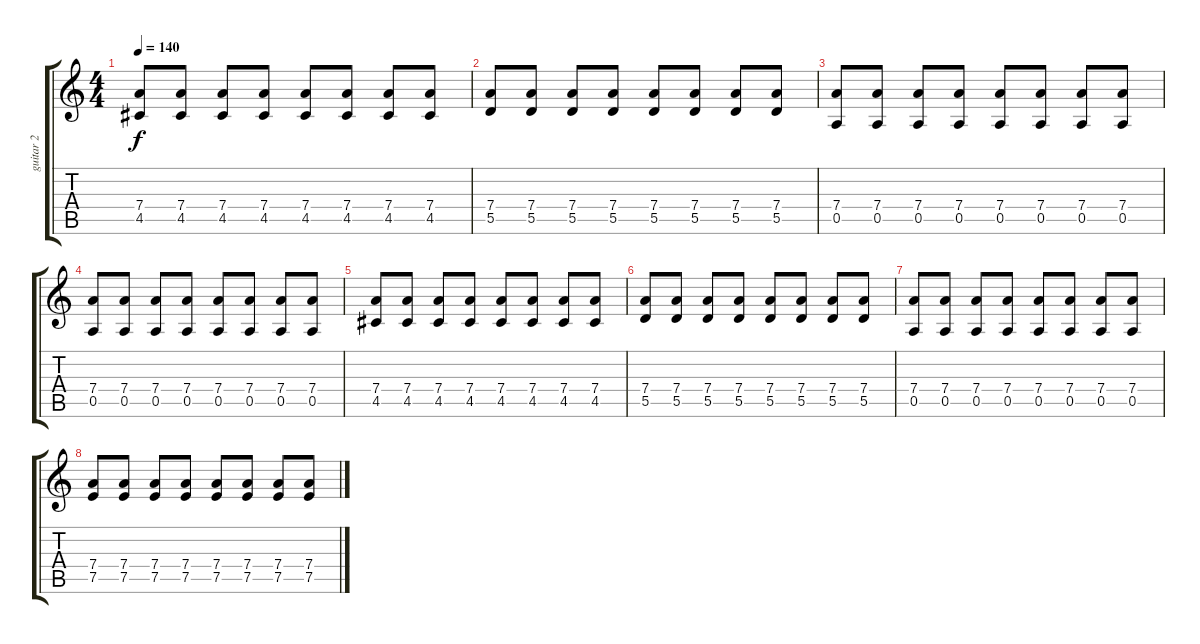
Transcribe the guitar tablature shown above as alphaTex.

\track ("guitar 2" "guitar 2") {instrument electricguitarjazz}
\staff {score tabs}
\tuning (E4 B3 G3 D3 A2 E2) {hide}
\ts (4 4)
\tempo 140
\clef g2
\ks c
(7.4 4.5).8{dy f} (7.4 4.5).8 (7.4 4.5).8 (7.4 4.5).8 (7.4 4.5).8 (7.4 4.5).8 (7.4 4.5).8 (7.4 4.5).8 |
(7.4 5.5).8 (7.4 5.5).8 (7.4 5.5).8 (7.4 5.5).8 (7.4 5.5).8 (7.4 5.5).8 (7.4 5.5).8 (7.4 5.5).8 |
(7.4 0.5).8 (7.4 0.5).8 (7.4 0.5).8 (7.4 0.5).8 (7.4 0.5).8 (7.4 0.5).8 (7.4 0.5).8 (7.4 0.5).8 |
(7.4 0.5).8 (7.4 0.5).8 (7.4 0.5).8 (7.4 0.5).8 (7.4 0.5).8 (7.4 0.5).8 (7.4 0.5).8 (7.4 0.5).8 |
(7.4 4.5).8 (7.4 4.5).8 (7.4 4.5).8 (7.4 4.5).8 (7.4 4.5).8 (7.4 4.5).8 (7.4 4.5).8 (7.4 4.5).8 |
(7.4 5.5).8 (7.4 5.5).8 (7.4 5.5).8 (7.4 5.5).8 (7.4 5.5).8 (7.4 5.5).8 (7.4 5.5).8 (7.4 5.5).8 |
(7.4 0.5).8 (7.4 0.5).8 (7.4 0.5).8 (7.4 0.5).8 (7.4 0.5).8 (7.4 0.5).8 (7.4 0.5).8 (7.4 0.5).8 |
(7.4 7.5).8 (7.4 7.5).8 (7.4 7.5).8 (7.4 7.5).8 (7.4 7.5).8 (7.4 7.5).8 (7.4 7.5).8 (7.4 7.5).8
